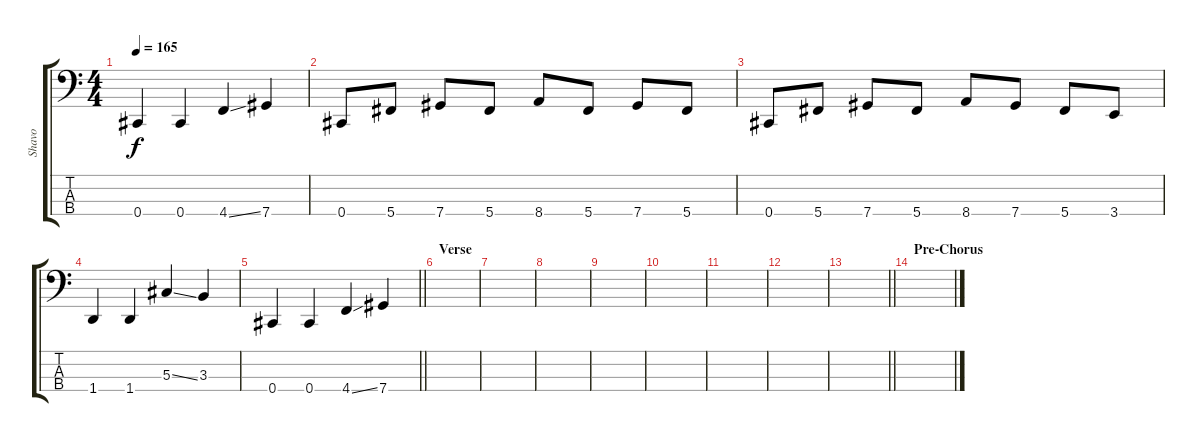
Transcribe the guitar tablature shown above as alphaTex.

\track ("Shavo" "Shavo") {instrument electricbassfinger}
\staff {score tabs}
\tuning (Gb2 Db2 Ab1 Db1) {hide}
\ts (4 4)
\tempo 165
\clef f4
\ks c
0.4.4{dy f} 0.4.4 4.4{ss}.4 7.4.4 |
0.4.8 5.4.8 7.4.8 5.4.8 8.4.8 5.4.8 7.4.8 5.4.8 |
0.4.8 5.4.8 7.4.8 5.4.8 8.4.8 7.4.8 5.4.8 3.4.8 |
1.4.4 1.4.4 5.3{ss}.4 3.3.4 |
\barLineRight lightlight
0.4.4 0.4.4 4.4{ss}.4 7.4.4 |
\section ("" "Verse")
|
|
|
|
|
|
|
\barLineRight lightlight
|
\section ("" "Pre-Chorus")
